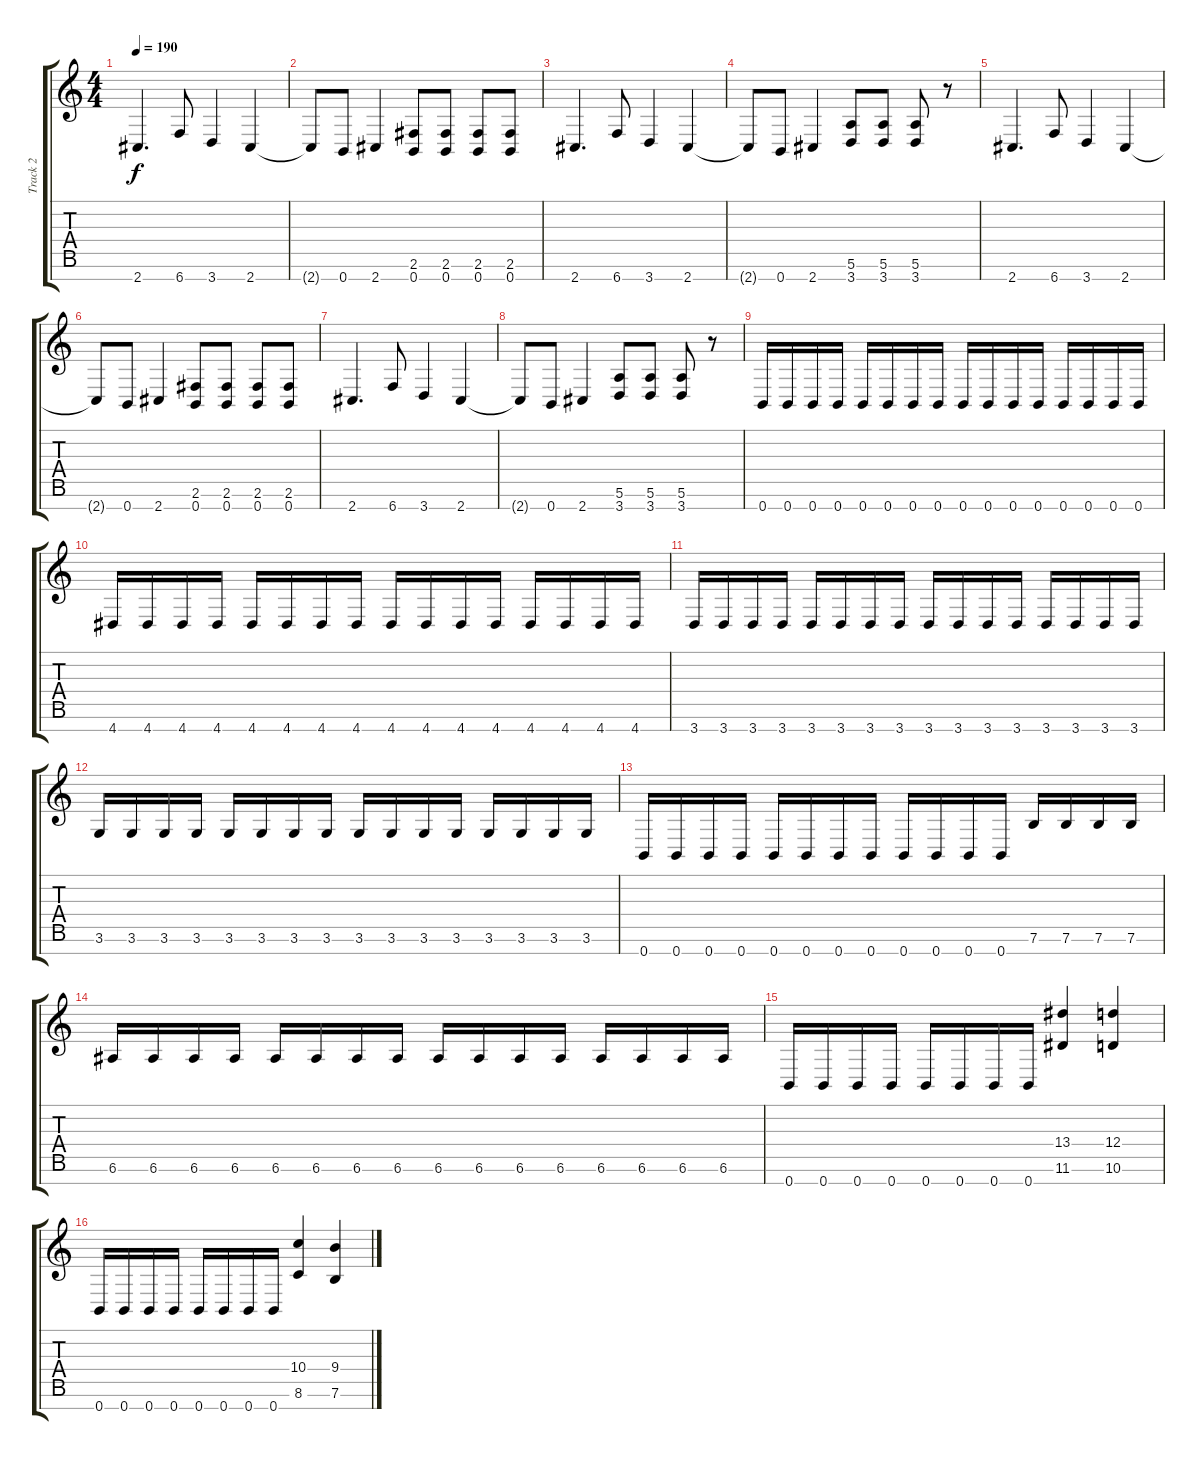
\track ("Track 2" "Track 2") {instrument distortionguitar}
\staff {score tabs}
\tuning (E4 B3 G3 D3 A2 E2 B1) {hide}
\ts (4 4)
\tempo 190
\clef g2
\ks c
2.7.4{d dy f} 6.7.8 3.7.4 2.7.4 |
2.7{t}.8 0.7.8 2.7.4 (2.6 0.7).8 (2.6 0.7).8 (2.6 0.7).8 (2.6 0.7).8 |
2.7.4{d} 6.7.8 3.7.4 2.7.4 |
2.7{t}.8 0.7.8 2.7.4 (5.6 3.7).8 (5.6 3.7).8 (5.6 3.7).8 r.8 |
2.7.4{d} 6.7.8 3.7.4 2.7.4 |
2.7{t}.8 0.7.8 2.7.4 (2.6 0.7).8 (2.6 0.7).8 (2.6 0.7).8 (2.6 0.7).8 |
2.7.4{d} 6.7.8 3.7.4 2.7.4 |
2.7{t}.8 0.7.8 2.7.4 (5.6 3.7).8 (5.6 3.7).8 (5.6 3.7).8 r.8 |
0.7.16 0.7.16 0.7.16 0.7.16 0.7.16 0.7.16 0.7.16 0.7.16 0.7.16 0.7.16 0.7.16 0.7.16 0.7.16 0.7.16 0.7.16 0.7.16 |
4.7.16 4.7.16 4.7.16 4.7.16 4.7.16 4.7.16 4.7.16 4.7.16 4.7.16 4.7.16 4.7.16 4.7.16 4.7.16 4.7.16 4.7.16 4.7.16 |
3.7.16 3.7.16 3.7.16 3.7.16 3.7.16 3.7.16 3.7.16 3.7.16 3.7.16 3.7.16 3.7.16 3.7.16 3.7.16 3.7.16 3.7.16 3.7.16 |
3.6.16 3.6.16 3.6.16 3.6.16 3.6.16 3.6.16 3.6.16 3.6.16 3.6.16 3.6.16 3.6.16 3.6.16 3.6.16 3.6.16 3.6.16 3.6.16 |
0.7.16 0.7.16 0.7.16 0.7.16 0.7.16 0.7.16 0.7.16 0.7.16 0.7.16 0.7.16 0.7.16 0.7.16 7.6.16 7.6.16 7.6.16 7.6.16 |
6.6.16 6.6.16 6.6.16 6.6.16 6.6.16 6.6.16 6.6.16 6.6.16 6.6.16 6.6.16 6.6.16 6.6.16 6.6.16 6.6.16 6.6.16 6.6.16 |
0.7.16 0.7.16 0.7.16 0.7.16 0.7.16 0.7.16 0.7.16 0.7.16 (13.4 11.6).4 (12.4 10.6).4 |
0.7.16 0.7.16 0.7.16 0.7.16 0.7.16 0.7.16 0.7.16 0.7.16 (10.4 8.6).4 (9.4 7.6).4
